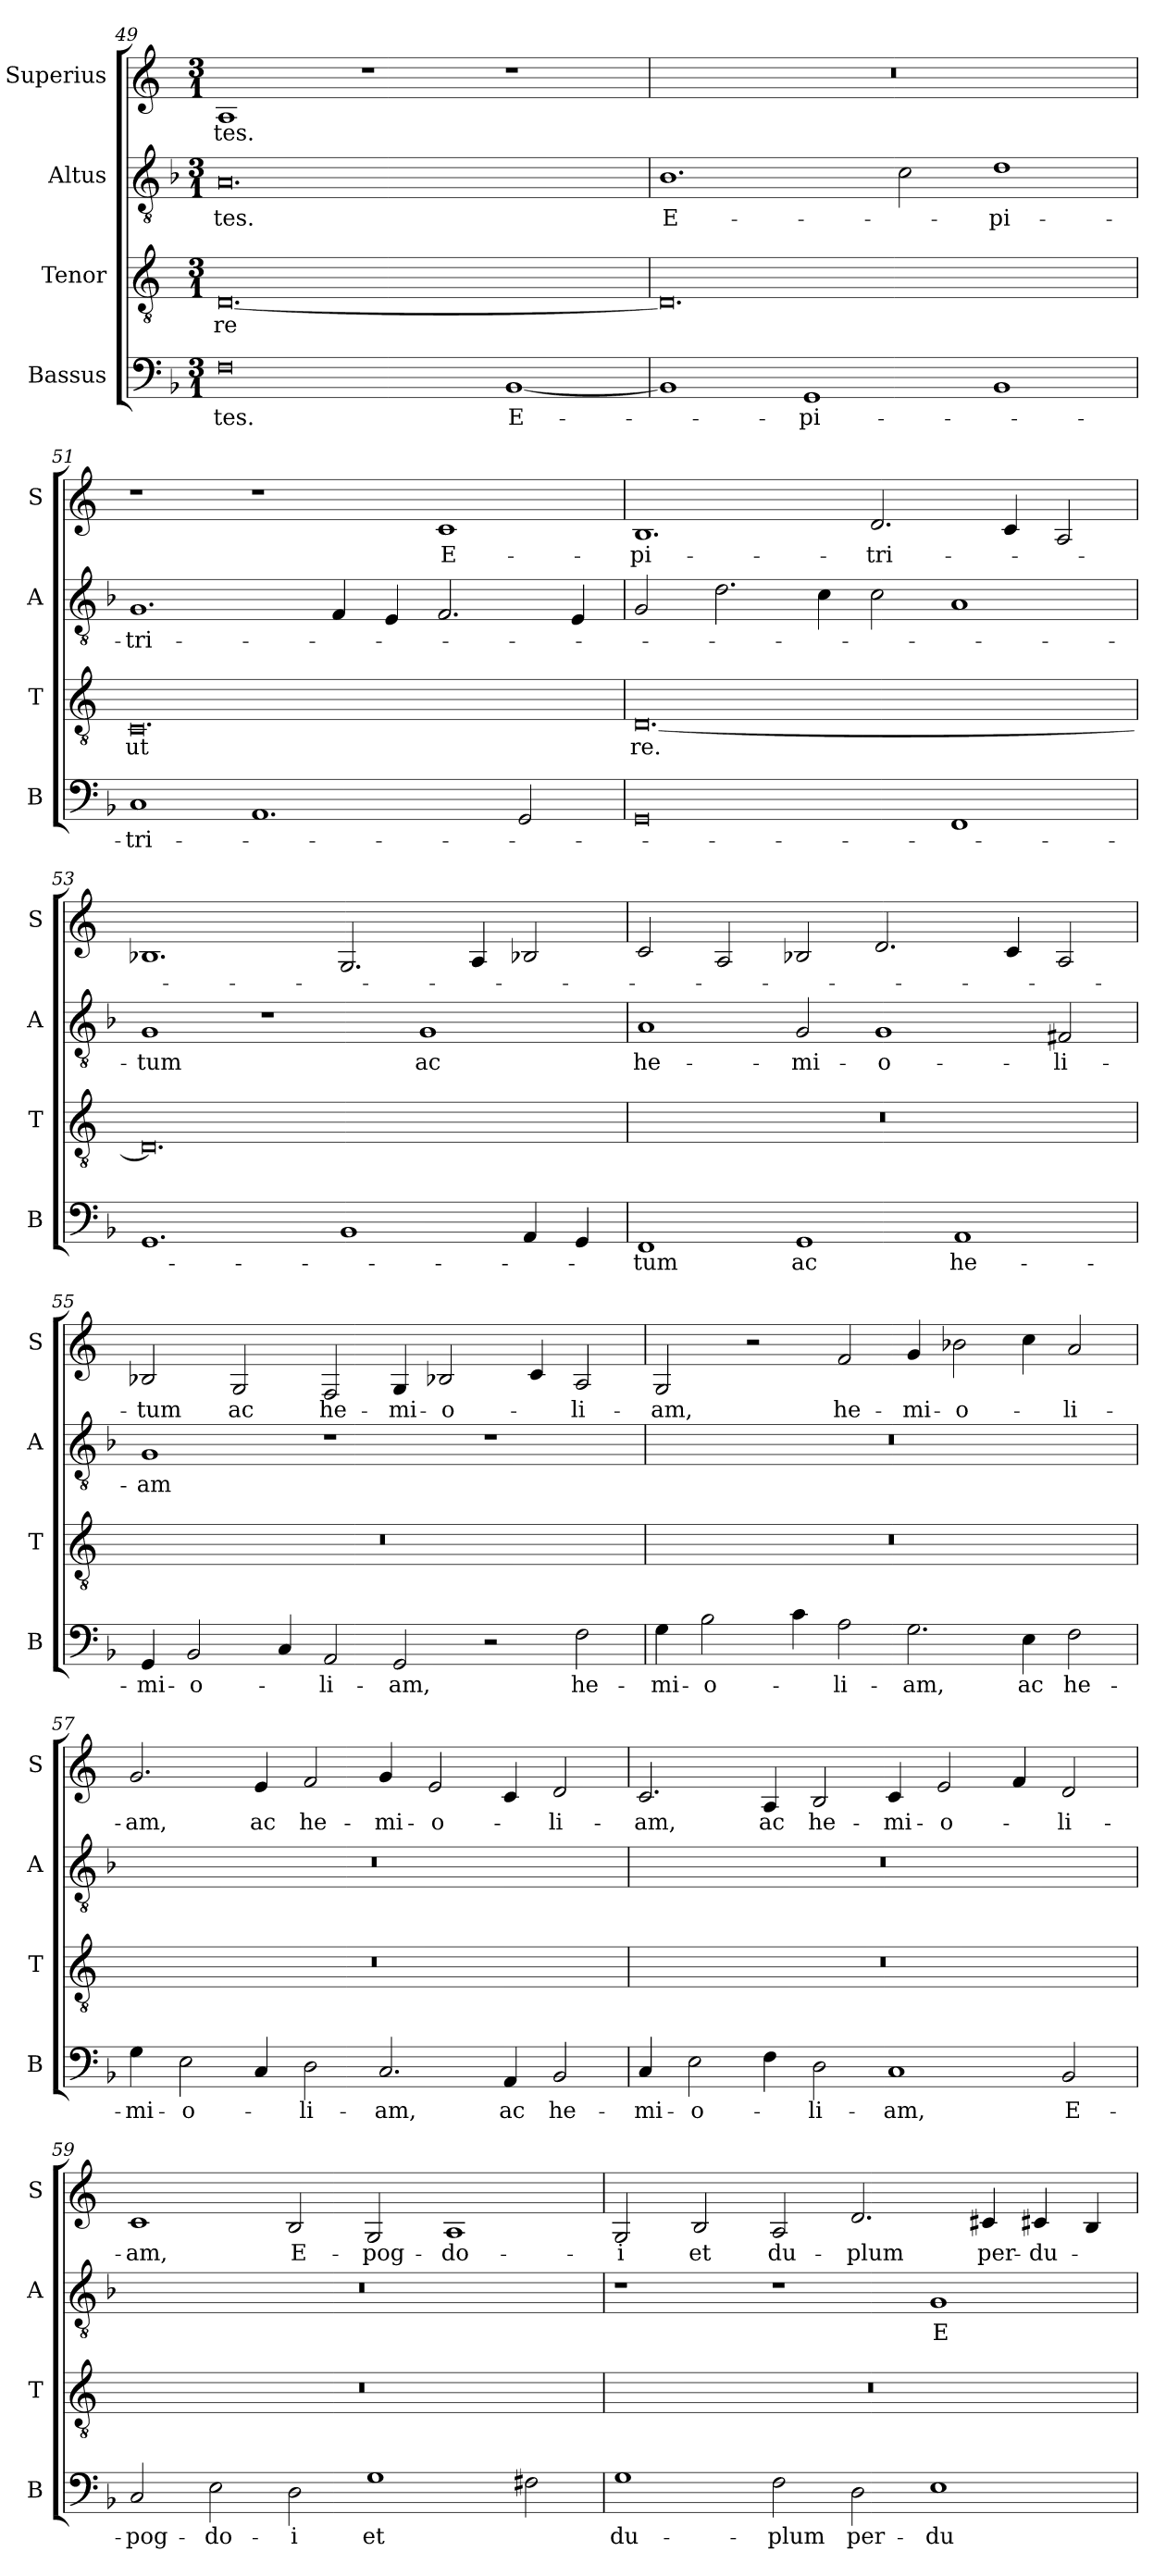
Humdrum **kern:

**kern	**text	**kern	**text	**kern	**text	**kern	**text
*part4	*part4	*part3	*part3	*part2	*part2	*part1	*part1
*staff4	*staff4	*staff3	*staff3	*staff2	*staff2	*staff1	*staff1
*I"Bassus	*	*I"Tenor	*	*I"Altus	*	*I"Superius	*
*I'B	*	*I'T	*	*I'A	*	*I'S	*
*clefF4	*	*clefGv2	*	*clefGv2	*	*clefG2	*
*k[b-]	*	*k[]	*	*k[b-]	*	*k[]	*
*M3/1	*	*M3/1	*	*M3/1	*	*M3/1	*
=49	=49	=49	=49	=49	=49	=49	=49
0F	-tes.	[0.D	re	0.A	-tes.	1A	-tes.
.	.	.	.	.	.	1r	.
[1BB-	E-	.	.	.	.	1r	.
=50	=50	=50	=50	=50	=50	=50	=50
1BB-]	.	0.D]	.	1.B-	E-	0.r	.
1GG	-pi-	.	.	.	.	.	.
.	.	.	.	2c\	.	.	.
1BB-	.	.	.	1d	-pi-	.	.
=51	=51	=51	=51	=51	=51	=51	=51
1C	-tri-	0.C	ut	1.G	-tri-	1r	.
1.AA	.	.	.	.	.	1r	.
.	.	.	.	4F/	.	.	.
.	.	.	.	4E/	.	.	.
.	.	.	.	2.F/	.	1c	E-
2GG/	.	.	.	.	.	.	.
.	.	.	.	4E/	.	.	.
=52	=52	=52	=52	=52	=52	=52	=52
0GG	.	[0.D	re.	2G/	.	1.B	-pi-
.	.	.	.	2.d\	.	.	.
.	.	.	.	4c\	.	.	.
.	.	.	.	2c\	.	2.d/	-tri-
1FF	.	.	.	1A	.	.	.
.	.	.	.	.	.	4c/	.
.	.	.	.	.	.	2A/	.
=53	=53	=53	=53	=53	=53	=53	=53
1.GG	.	0.D]	.	1G	-tum	1.B-X	.
.	.	.	.	1r	.	.	.
1BB-	.	.	.	.	.	2.G/	.
.	.	.	.	1G	ac	.	.
.	.	.	.	.	.	4A/	.
4AA/	.	.	.	.	.	2B-X/	.
4GG/	.	.	.	.	.	.	.
=54	=54	=54	=54	=54	=54	=54	=54
1FF	-tum	0.r	.	1A	he-	2c/	.
.	.	.	.	.	.	2A/	.
1GG	ac	.	.	2G/	-mi-	2B-X/	.
.	.	.	.	1G	-o-	2.d/	.
1AA	he-	.	.	.	.	.	.
.	.	.	.	.	.	4c/	.
.	.	.	.	2F#X/	-li-	2A/	.
=55	=55	=55	=55	=55	=55	=55	=55
4GG/	-mi-	0.r	.	1G	-am	2B-X/	-tum
2BB-/	-o-	.	.	.	.	.	.
.	.	.	.	.	.	2G/	ac
4C/	.	.	.	.	.	.	.
2AA/	-li-	.	.	1r	.	2F/	he-
2GG/	-am,	.	.	.	.	4G/	-mi-
.	.	.	.	.	.	2B-X/	-o-
2r	.	.	.	1r	.	.	.
.	.	.	.	.	.	4c/	.
2F\	he-	.	.	.	.	2A/	-li-
=56	=56	=56	=56	=56	=56	=56	=56
4G\	-mi-	0.r	.	0.r	.	2G/	-am,
2B-\	-o-	.	.	.	.	.	.
.	.	.	.	.	.	2r	.
4c\	.	.	.	.	.	.	.
2A\	-li-	.	.	.	.	2f/	he-
2.G\	-am,	.	.	.	.	4g/	-mi-
.	.	.	.	.	.	2b-X\	-o-
4E\	ac	.	.	.	.	4cc\	.
2F\	he-	.	.	.	.	2a/	-li-
=57	=57	=57	=57	=57	=57	=57	=57
4G\	-mi-	0.r	.	0.r	.	2.g/	-am,
2E\	-o-	.	.	.	.	.	.
4C/	.	.	.	.	.	4e/	ac
2D\	-li-	.	.	.	.	2f/	he-
2.C/	-am,	.	.	.	.	4g/	-mi-
.	.	.	.	.	.	2e/	-o-
4AA/	ac	.	.	.	.	4c/	.
2BB-/	he-	.	.	.	.	2d/	-li-
=58	=58	=58	=58	=58	=58	=58	=58
4C/	-mi-	0.r	.	0.r	.	2.c/	-am,
2E\	-o-	.	.	.	.	.	.
4F\	.	.	.	.	.	4A/	ac
2D\	-li-	.	.	.	.	2B/	he-
1C	-am,	.	.	.	.	4c/	-mi-
.	.	.	.	.	.	2e/	-o-
.	.	.	.	.	.	4f/	.
2BB-/	E-	.	.	.	.	2d/	-li-
=59	=59	=59	=59	=59	=59	=59	=59
2C/	-pog-	0.r	.	0.r	.	1c	-am,
2E\	-do-	.	.	.	.	.	.
2D\	-i	.	.	.	.	2B/	E-
1G	et	.	.	.	.	2G/	-pog-
.	.	.	.	.	.	1A	-do-
2F#X\	.	.	.	.	.	.	.
=60	=60	=60	=60	=60	=60	=60	=60
1G	du-	0.r	.	1r	.	2G/	-i
.	.	.	.	.	.	2B/	et
2F\	-plum	.	.	1r	.	2A/	du-
2D\	per-	.	.	.	.	2.d/	-plum
1E	-du-	.	.	1G	E-	.	.
.	.	.	.	.	.	4c#X/	per-
.	.	.	.	.	.	4c#X/	-du-
.	.	.	.	.	.	4B/	.
=	=	=	=	=	=	=	=
*-	*-	*-	*-	*-	*-	*-	*-
